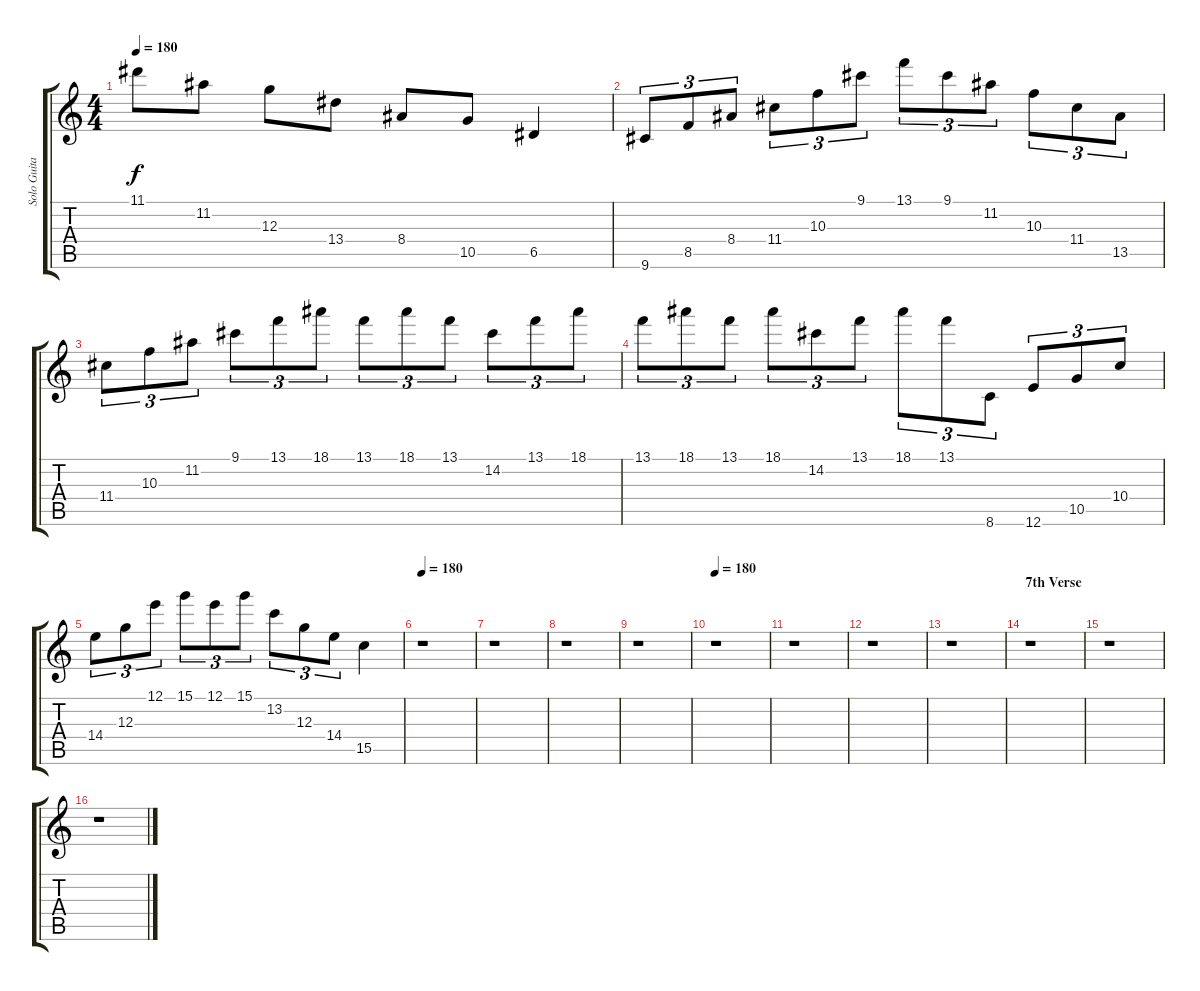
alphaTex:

\track ("Solo Guitar" "Solo Guita") {instrument distortionguitar}
\staff {score tabs}
\tuning (E4 B3 G3 D3 A2 E2) {hide}
\ts (4 4)
\tempo 180
\clef g2
\ks c
11.1.8{dy f} 11.2.8 12.3.8 13.4.8 8.4.8 10.5.8 6.5.4 |
9.6.8{tu (3 2)} 8.5.8{tu (3 2)} 8.4.8{tu (3 2)} 11.4.8{tu (3 2)} 10.3.8{tu (3 2)} 9.1.8{tu (3 2)} 13.1.8{tu (3 2)} 9.1.8{tu (3 2)} 11.2.8{tu (3 2)} 10.3.8{tu (3 2)} 11.4.8{tu (3 2)} 13.5.8{tu (3 2)} |
11.4.8{tu (3 2)} 10.3.8{tu (3 2)} 11.2.8{tu (3 2)} 9.1.8{tu (3 2)} 13.1.8{tu (3 2)} 18.1.8{tu (3 2)} 13.1.8{tu (3 2)} 18.1.8{tu (3 2)} 13.1.8{tu (3 2)} 14.2.8{tu (3 2)} 13.1.8{tu (3 2)} 18.1.8{tu (3 2)} |
13.1.8{tu (3 2)} 18.1.8{tu (3 2)} 13.1.8{tu (3 2)} 18.1.8{tu (3 2)} 14.2.8{tu (3 2)} 13.1.8{tu (3 2)} 18.1.8{tu (3 2)} 13.1.8{tu (3 2)} 8.6.8{tu (3 2)} 12.6.8{tu (3 2)} 10.5.8{tu (3 2)} 10.4.8{tu (3 2)} |
14.4.8{tu (3 2)} 12.3.8{tu (3 2)} 12.1.8{tu (3 2)} 15.1.8{tu (3 2)} 12.1.8{tu (3 2)} 15.1.8{tu (3 2)} 13.2.8{tu (3 2)} 12.3.8{tu (3 2)} 14.4.8{tu (3 2)} 15.5.4 |
\tempo 180
r.1 |
r.1 |
r.1 |
r.1 |
\tempo 180
r.1 |
r.1 |
r.1 |
r.1 |
\section ("" "7th Verse")
r.1 |
r.1 |
r.1
